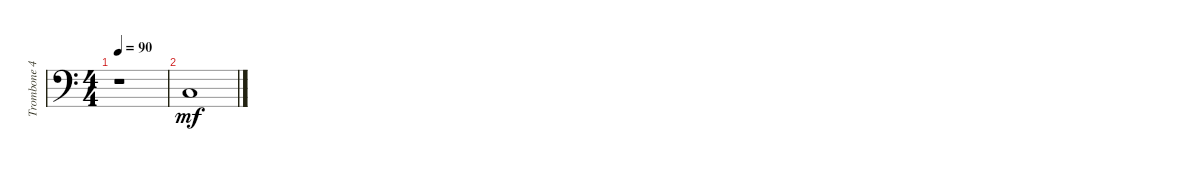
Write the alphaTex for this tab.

\track ("Trombone 4" "Trombone 4") {instrument trombone}
\staff {score}
\tuning (E4 B3 G3 D3 A2 E2 B1) {hide}
\ts (4 4)
\tempo 90
\clef f4
\ks c
r.1{dy mf} |
3.5.1
